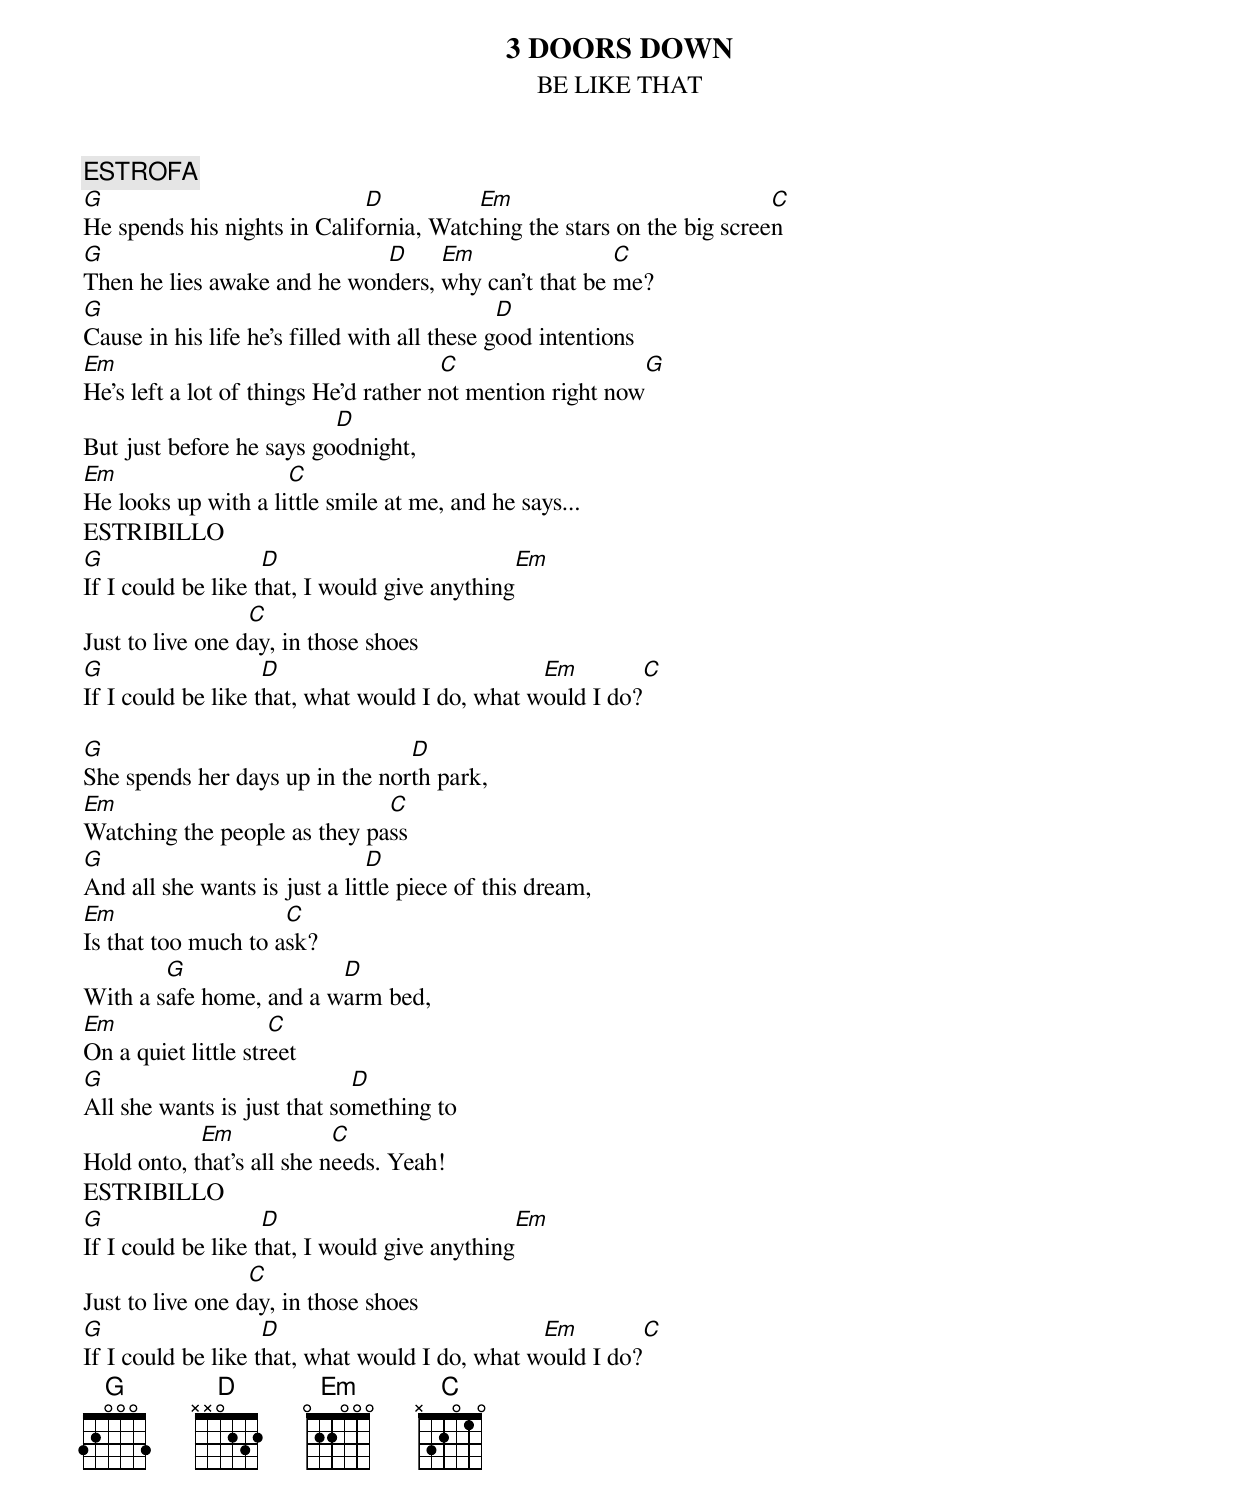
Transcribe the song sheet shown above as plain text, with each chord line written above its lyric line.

3 DOORS DOWN
BE LIKE THAT
ESTROFA
G                            D		Em                             C
He spends his nights in California, Watching the stars on the big screen
G                            D	   Em                C
Then he lies awake and he wonders, why can't that be me?
G				              D
Cause in his life he's filled with all these good intentions
Em			               C                         G
He's left a lot of things He'd rather not mention right now
                          D
But just before he says goodnight,
Em                   C
He looks up with a little smile at me, and he says...
ESTRIBILLO
G                   D				 	Em
If I could be like that, I would give anything
                  C
Just to live one day, in those shoes
G                   D				Em                C
If I could be like that, what would I do, what would I do?

G                                D
She spends her days up in the north park,
Em                            C
Watching the people as they pass
G                              D
And all she wants is just a little piece of this dream,
Em                   C
Is that too much to ask?
        G                D
With a safe home, and a warm bed,
Em                   C
On a quiet little street
G                            D
All she wants is just that something to
            Em             C
Hold onto, that's all she needs. Yeah!
ESTRIBILLO
G                   D				 	Em
If I could be like that, I would give anything
                  C
Just to live one day, in those shoes
G                   D				Em                C
If I could be like that, what would I do, what would I do?
